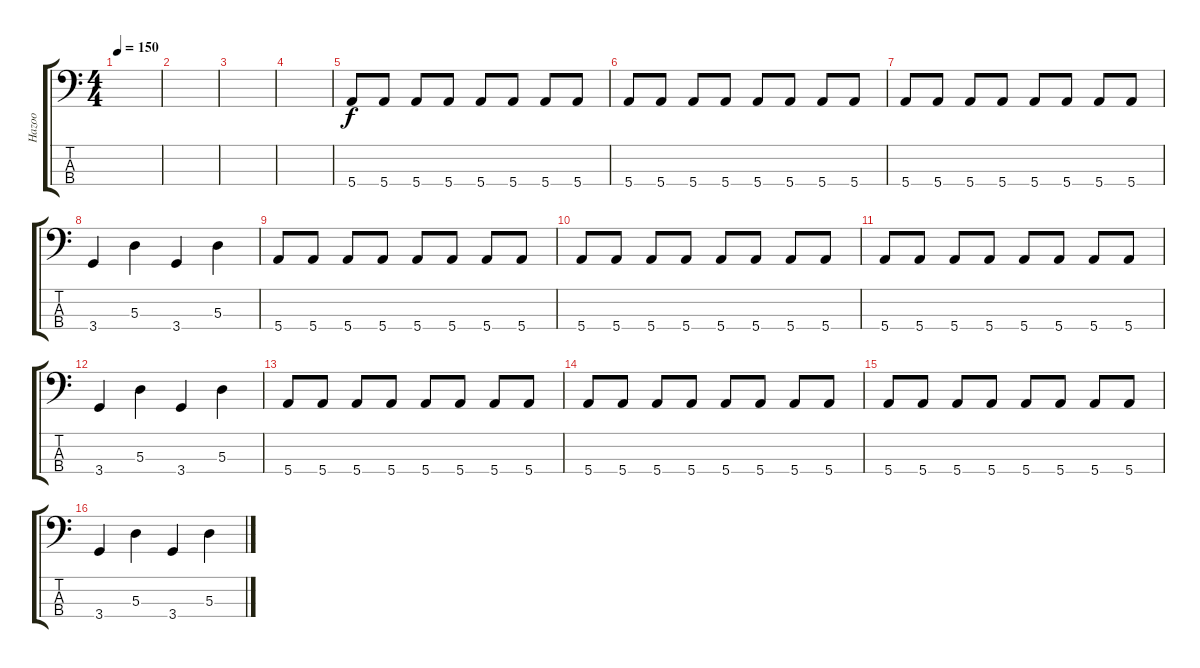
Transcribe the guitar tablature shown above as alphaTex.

\track ("Hazoo" "Hazoo") {instrument electricbassfinger}
\staff {score tabs}
\tuning (G2 D2 A1 E1) {hide}
\ts (4 4)
\tempo 150
\clef f4
\ks c
|
|
|
|
5.4.8 5.4.8 5.4.8 5.4.8 5.4.8 5.4.8 5.4.8 5.4.8 |
5.4.8 5.4.8 5.4.8 5.4.8 5.4.8 5.4.8 5.4.8 5.4.8 |
5.4.8 5.4.8 5.4.8 5.4.8 5.4.8 5.4.8 5.4.8 5.4.8 |
3.4.4 5.3.4 3.4.4 5.3.4 |
5.4.8 5.4.8 5.4.8 5.4.8 5.4.8 5.4.8 5.4.8 5.4.8 |
5.4.8 5.4.8 5.4.8 5.4.8 5.4.8 5.4.8 5.4.8 5.4.8 |
5.4.8 5.4.8 5.4.8 5.4.8 5.4.8 5.4.8 5.4.8 5.4.8 |
3.4.4 5.3.4 3.4.4 5.3.4 |
5.4.8 5.4.8 5.4.8 5.4.8 5.4.8 5.4.8 5.4.8 5.4.8 |
5.4.8 5.4.8 5.4.8 5.4.8 5.4.8 5.4.8 5.4.8 5.4.8 |
5.4.8 5.4.8 5.4.8 5.4.8 5.4.8 5.4.8 5.4.8 5.4.8 |
3.4.4 5.3.4 3.4.4 5.3.4
